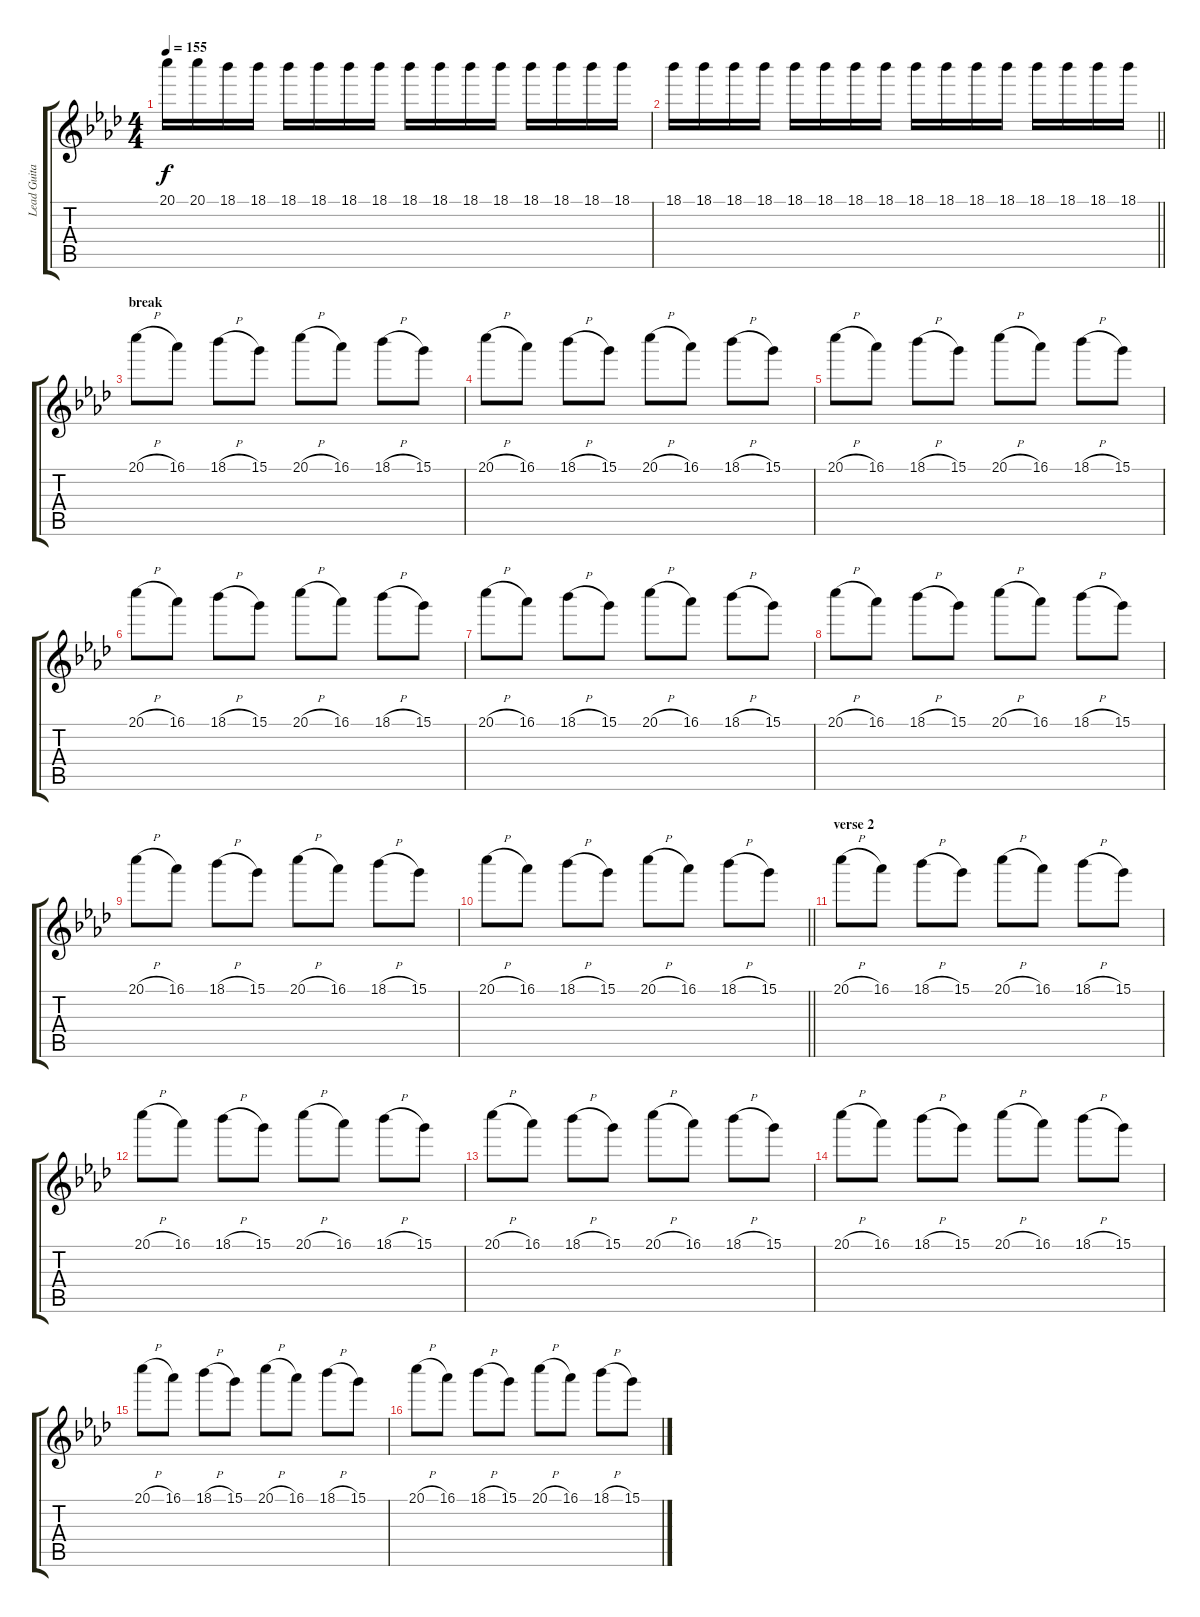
\track ("Lead Guitar" "Lead Guita") {instrument overdrivenguitar}
\staff {score tabs}
\tuning (E4 B3 G3 D3 A2 E2) {hide}
\ts (4 4)
\tempo 155
\clef g2
\ks fminor
20.1.16{dy f} 20.1.16 18.1.16 18.1.16 18.1.16 18.1.16 18.1.16 18.1.16 18.1.16 18.1.16 18.1.16 18.1.16 18.1.16 18.1.16 18.1.16 18.1.16 |
\barLineRight lightlight
18.1.16 18.1.16 18.1.16 18.1.16 18.1.16 18.1.16 18.1.16 18.1.16 18.1.16 18.1.16 18.1.16 18.1.16 18.1.16 18.1.16 18.1.16 18.1.16 |
\section ("" "break")
20.1{h}.8 16.1.8 18.1{h}.8 15.1.8 20.1{h}.8 16.1.8 18.1{h}.8 15.1.8 |
20.1{h}.8 16.1.8 18.1{h}.8 15.1.8 20.1{h}.8 16.1.8 18.1{h}.8 15.1.8 |
20.1{h}.8 16.1.8 18.1{h}.8 15.1.8 20.1{h}.8 16.1.8 18.1{h}.8 15.1.8 |
20.1{h}.8 16.1.8 18.1{h}.8 15.1.8 20.1{h}.8 16.1.8 18.1{h}.8 15.1.8 |
20.1{h}.8 16.1.8 18.1{h}.8 15.1.8 20.1{h}.8 16.1.8 18.1{h}.8 15.1.8 |
20.1{h}.8 16.1.8 18.1{h}.8 15.1.8 20.1{h}.8 16.1.8 18.1{h}.8 15.1.8 |
20.1{h}.8 16.1.8 18.1{h}.8 15.1.8 20.1{h}.8 16.1.8 18.1{h}.8 15.1.8 |
\barLineRight lightlight
20.1{h}.8 16.1.8 18.1{h}.8 15.1.8 20.1{h}.8 16.1.8 18.1{h}.8 15.1.8 |
\section ("" "verse 2")
20.1{h}.8 16.1.8 18.1{h}.8 15.1.8 20.1{h}.8 16.1.8 18.1{h}.8 15.1.8 |
20.1{h}.8 16.1.8 18.1{h}.8 15.1.8 20.1{h}.8 16.1.8 18.1{h}.8 15.1.8 |
20.1{h}.8 16.1.8 18.1{h}.8 15.1.8 20.1{h}.8 16.1.8 18.1{h}.8 15.1.8 |
20.1{h}.8 16.1.8 18.1{h}.8 15.1.8 20.1{h}.8 16.1.8 18.1{h}.8 15.1.8 |
20.1{h}.8 16.1.8 18.1{h}.8 15.1.8 20.1{h}.8 16.1.8 18.1{h}.8 15.1.8 |
20.1{h}.8 16.1.8 18.1{h}.8 15.1.8 20.1{h}.8 16.1.8 18.1{h}.8 15.1.8
